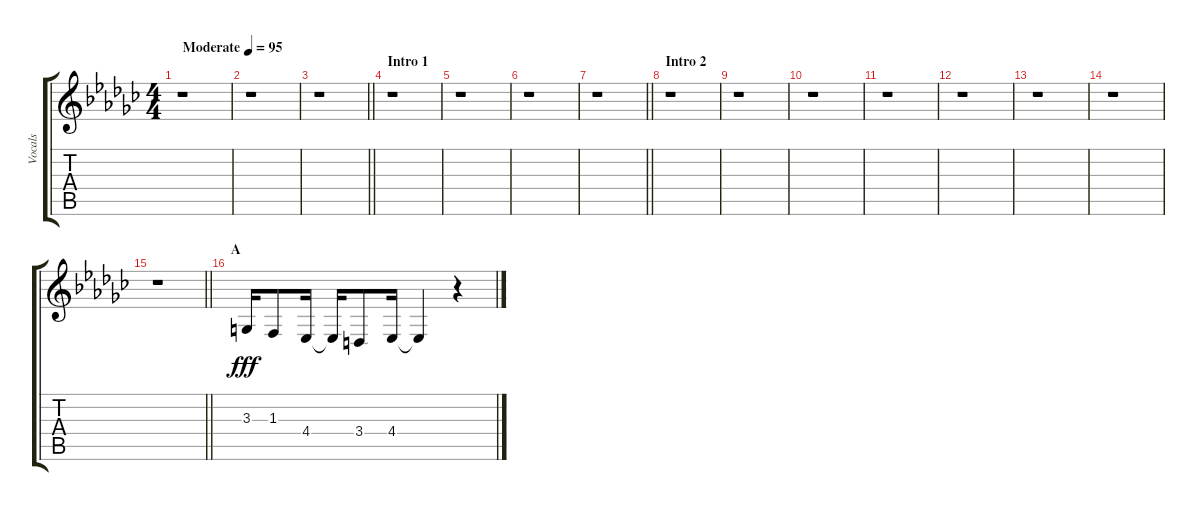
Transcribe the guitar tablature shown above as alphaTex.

\track ("Vocals" "Vocals") {instrument voiceoohs}
\staff {score tabs}
\tuning (Db4 Ab3 E3 B2 Gb2 B1) {hide}
\ts (4 4)
\tempo (95 "Moderate")
\clef g2
\ks gb
r.1{dy fff instrument voiceoohs} |
r.1 |
\barLineRight lightlight
r.1 |
\section ("" "Intro 1")
r.1 |
r.1 |
r.1 |
\barLineRight lightlight
r.1 |
\section ("" "Intro 2")
r.1 |
r.1 |
r.1 |
r.1 |
r.1 |
r.1 |
r.1 |
\barLineRight lightlight
r.1 |
\section ("" "A")
3.3.16 1.3.8 4.4.16 4.4{t}.16 3.4.8 4.4.16 4.4{t}.4 r.4
